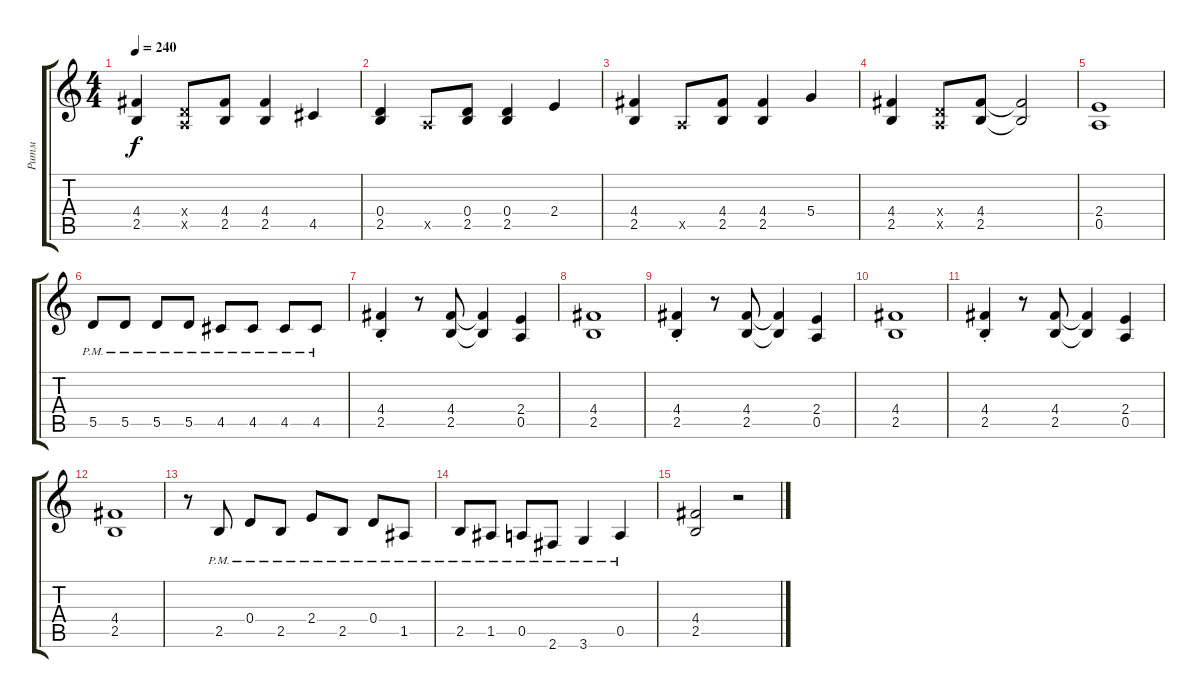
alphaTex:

\track ("Ритм" "Ритм") {instrument distortionguitar}
\staff {score tabs}
\tuning (E4 B3 G3 D3 A2 E2) {hide}
\ts (4 4)
\tempo 240
\clef g2
\ks c
(4.4 2.5).4{dy f} (0.4{x} 0.5{x}).8 (4.4 2.5).8 (4.4 2.5).4 4.5.4 |
(0.4 2.5).4 0.5{x}.8 (0.4 2.5).8 (0.4 2.5).4 2.4.4 |
(4.4 2.5).4 0.5{x}.8 (4.4 2.5).8 (4.4 2.5).4 5.4.4 |
(4.4 2.5).4 (0.4{x} 0.5{x}).8 (4.4 2.5).8 (4.4{t} 2.5{t}).2 |
(2.4 0.5).1 |
5.5{pm}.8 5.5{pm}.8 5.5{pm}.8 5.5{pm}.8 4.5{pm}.8 4.5{pm}.8 4.5{pm}.8 4.5{pm}.8 |
(4.4{st} 2.5{st}).4 r.8 (4.4 2.5).8 (4.4{t} 2.5{t}).4 (2.4 0.5).4 |
(4.4 2.5).1 |
(4.4{st} 2.5{st}).4 r.8 (4.4 2.5).8 (4.4{t} 2.5{t}).4 (2.4 0.5).4 |
(4.4 2.5).1 |
(4.4{st} 2.5{st}).4 r.8 (4.4 2.5).8 (4.4{t} 2.5{t}).4 (2.4 0.5).4 |
(4.4 2.5).1 |
r.8 2.5{pm}.8 0.4{pm}.8 2.5{pm}.8 2.4{pm}.8 2.5{pm}.8 0.4{pm}.8 1.5{pm}.8 |
2.5{pm}.8 1.5{pm}.8 0.5{pm}.8 2.6{pm}.8 3.6{pm}.4 0.5{pm}.4 |
(4.4 2.5).2 r.2
